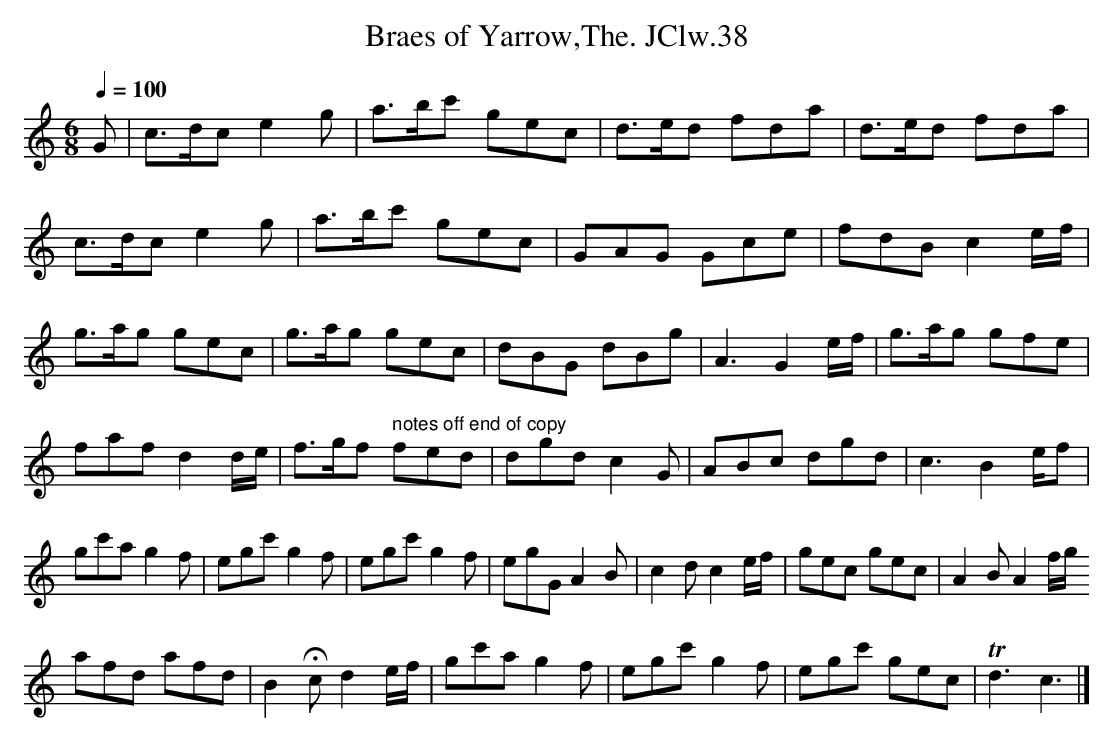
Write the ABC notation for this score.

X:1
T:Braes of Yarrow,The. JClw.38
L:1/8
M:6/8
Q:1/4=100
K:C
G|c>dc e2g|a>bc' gec|d>ed fda|d>ed fda|!
c>dc e2g|a>bc' gec|GAG Gce|fdB c2 e/f/|!
g>ag gec|g>ag gec|dBG dBg|A3G2 e/f/|g>ag gfe|!
faf d2 d/e/|f>gf " notes off end of copy"fed|dgd c2G|ABc dgd|c3B2e/f|!
gc'a g2f|egc'g2f|egc'g2f|egG A2B|c2dc2e/f/|gec gec|A2BA2f/g/!
afd afd|B2Hcd2e/f/|gc'a g2f|egc' g2f|egc' gec|Td3 c3|]
